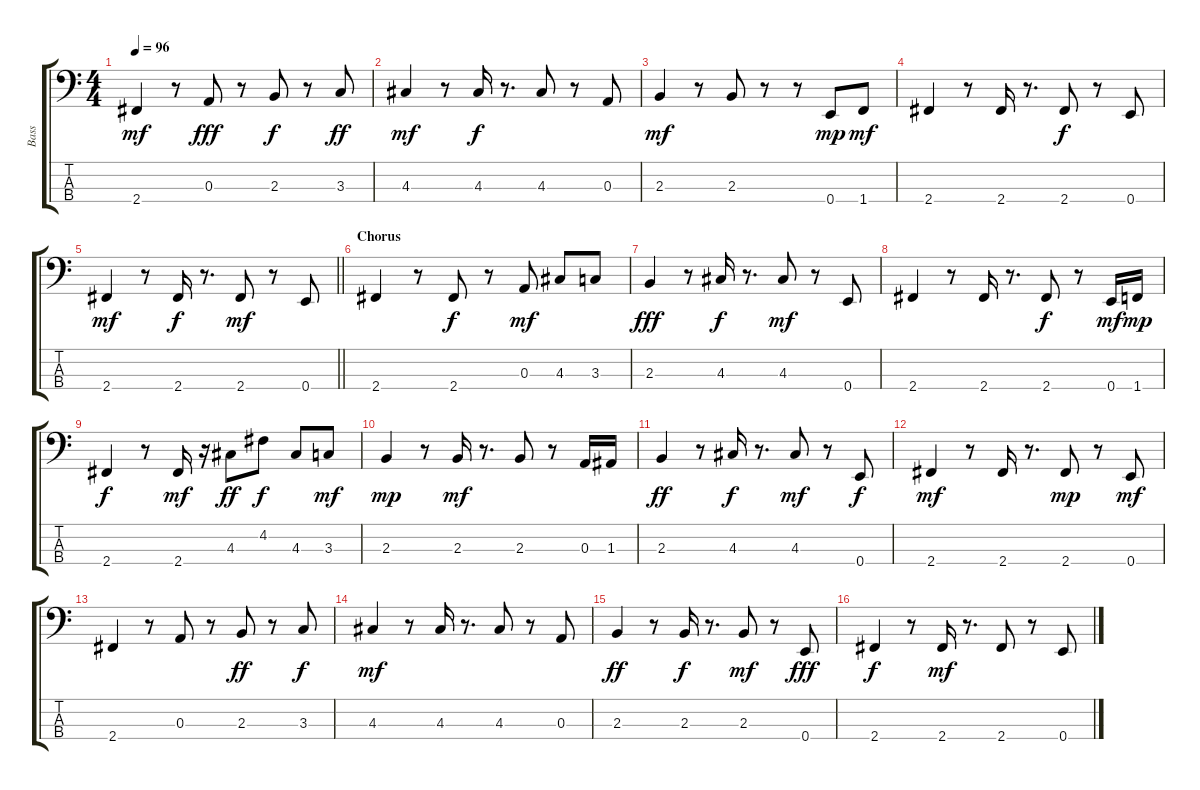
\track ("Bass" "Bass") {instrument electricbassfinger}
\staff {score tabs}
\tuning (G2 D2 A1 E1) {hide}
\ts (4 4)
\tempo 96
\clef f4
\ks c
2.4.4{dy mf} r.8 0.3.8{dy fff} r.8 2.3.8{dy f} r.8 3.3.8{dy ff} |
4.3.4{dy mf} r.8 4.3.16{dy f} r.8{d} 4.3.8 r.8 0.3.8 |
2.3.4{dy mf} r.8 2.3.8 r.8 r.8 0.4.8{dy mp} 1.4.8{dy mf} |
2.4.4 r.8 2.4.16 r.8{d} 2.4.8{dy f} r.8 0.4.8 |
\barLineRight lightlight
2.4.4{dy mf} r.8 2.4.16{dy f} r.8{d} 2.4.8{dy mf} r.8 0.4.8 |
\section ("" "Chorus")
2.4.4 r.8 2.4.8{dy f} r.8 0.3.8{dy mf} 4.3.8 3.3.8 |
2.3.4{dy fff} r.8 4.3.16{dy f} r.8{d} 4.3.8{dy mf} r.8 0.4.8 |
2.4.4 r.8 2.4.16 r.8{d} 2.4.8{dy f} r.8 0.4.16{dy mf} 1.4.16{dy mp} |
2.4.4{dy f} r.8 2.4.16{dy mf} r.16 4.3.8{dy ff} 4.2.8{dy f} 4.3.8 3.3.8{dy mf} |
2.3.4{dy mp} r.8 2.3.16{dy mf} r.8{d} 2.3.8 r.8 0.3.16 1.3.16 |
2.3.4{dy ff} r.8 4.3.16{dy f} r.8{d} 4.3.8{dy mf} r.8 0.4.8{dy f} |
2.4.4{dy mf} r.8 2.4.16 r.8{d} 2.4.8{dy mp} r.8 0.4.8{dy mf} |
2.4.4 r.8 0.3.8 r.8 2.3.8{dy ff} r.8 3.3.8{dy f} |
4.3.4{dy mf} r.8 4.3.16 r.8{d} 4.3.8 r.8 0.3.8 |
2.3.4{dy ff} r.8 2.3.16{dy f} r.8{d} 2.3.8{dy mf} r.8 0.4.8{dy fff} |
2.4.4{dy f} r.8 2.4.16{dy mf} r.8{d} 2.4.8 r.8 0.4.8
